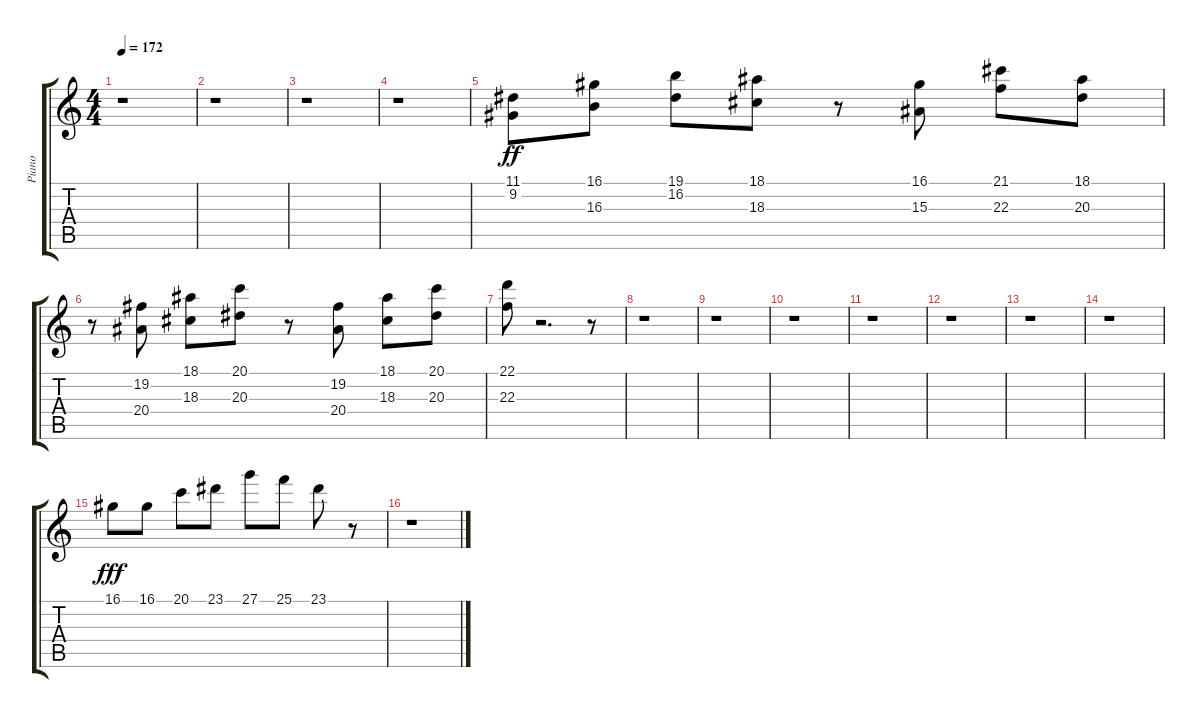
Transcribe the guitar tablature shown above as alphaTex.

\track ("Piano" "Piano") {instrument acousticgrandpiano}
\staff {score tabs}
\tuning (E4 B3 G3 D3 A2 E2) {hide}
\ts (4 4)
\tempo 172
\clef g2
\ks c
r.1{dy ff} |
r.1 |
r.1 |
r.1 |
(11.1 9.2).8 (16.1 16.3).8 (19.1 16.2).8 (18.1 18.3).8 r.8 (16.1 15.3).8 (21.1 22.3).8 (18.1 20.3).8 |
r.8 (19.2 20.4).8 (18.1 18.3).8 (20.1 20.3).8 r.8 (19.2 20.4).8 (18.1 18.3).8 (20.1 20.3).8 |
(22.1 22.3).8 r.2{d} r.8 |
r.1 |
r.1 |
r.1 |
r.1 |
r.1 |
r.1 |
r.1 |
16.1.8{dy fff} 16.1.8 20.1.8 23.1.8 27.1.8 25.1.8 23.1.8 r.8 |
r.1
